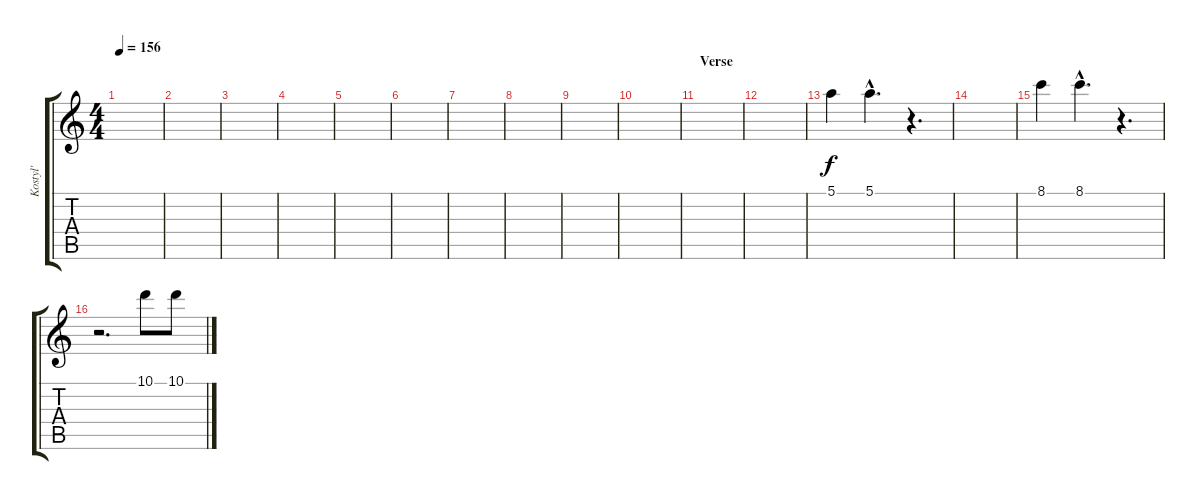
\track ("Kostyl'" "Kostyl'") {instrument distortionguitar}
\staff {score tabs}
\tuning (E4 B3 G3 D3 A2 E2) {hide}
\ts (4 4)
\tempo 156
\clef g2
\ks c
|
|
|
|
|
|
|
|
|
|
\section ("" "Verse")
|
|
5.1.4 5.1{hac}.4{d} r.4{d} |
|
8.1.4 8.1{hac}.4{d} r.4{d} |
r.2{d} 10.1.8 10.1.8
